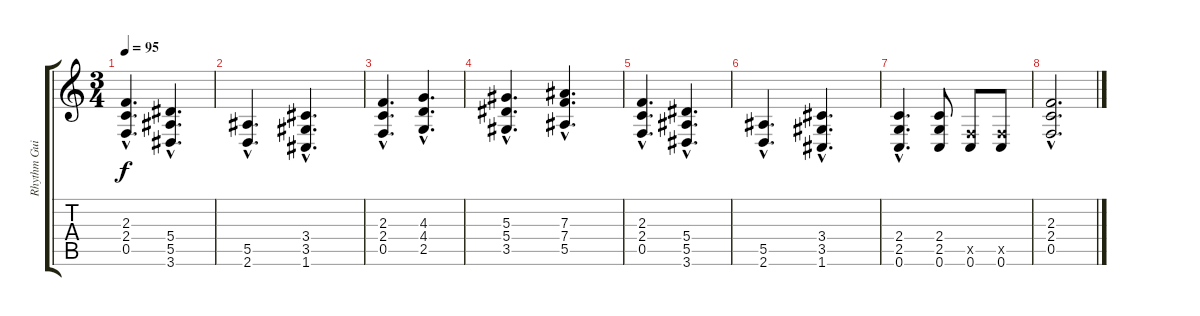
\track ("Rhythm Guitar I" "Rhythm Gui") {instrument distortionguitar}
\staff {score tabs}
\tuning (C4 G3 Eb3 Bb2 F2 C2) {hide}
\ts (3 4)
\tempo 95
\clef g2
\ks c
(2.3{hac} 2.4{hac} 0.5{hac}).4{d dy f} (5.4{hac} 5.5{hac} 3.6{hac}).4{d} |
(5.5{hac} 2.6{hac}).4{d} (3.4{hac} 3.5{hac} 1.6{hac}).4{d} |
(2.3{hac} 2.4{hac} 0.5{hac}).4{d} (4.3{hac} 4.4{hac} 2.5{hac}).4{d} |
(5.3{hac} 5.4{hac} 3.5{hac}).4{d} (7.3{hac} 7.4{hac} 5.5{hac}).4{d} |
(2.3{hac} 2.4{hac} 0.5{hac}).4{d} (5.4{hac} 5.5{hac} 3.6{hac}).4{d} |
(5.5{hac} 2.6{hac}).4{d} (3.4{hac} 3.5{hac} 1.6{hac}).4{d} |
(2.4{hac} 2.5{hac} 0.6).4{d} (2.4 2.5 0.6).8 (0.5{x} 0.6).8 (0.5{x} 0.6).8 |
(2.3{hac} 2.4{hac} 0.5{hac}).2{d}
